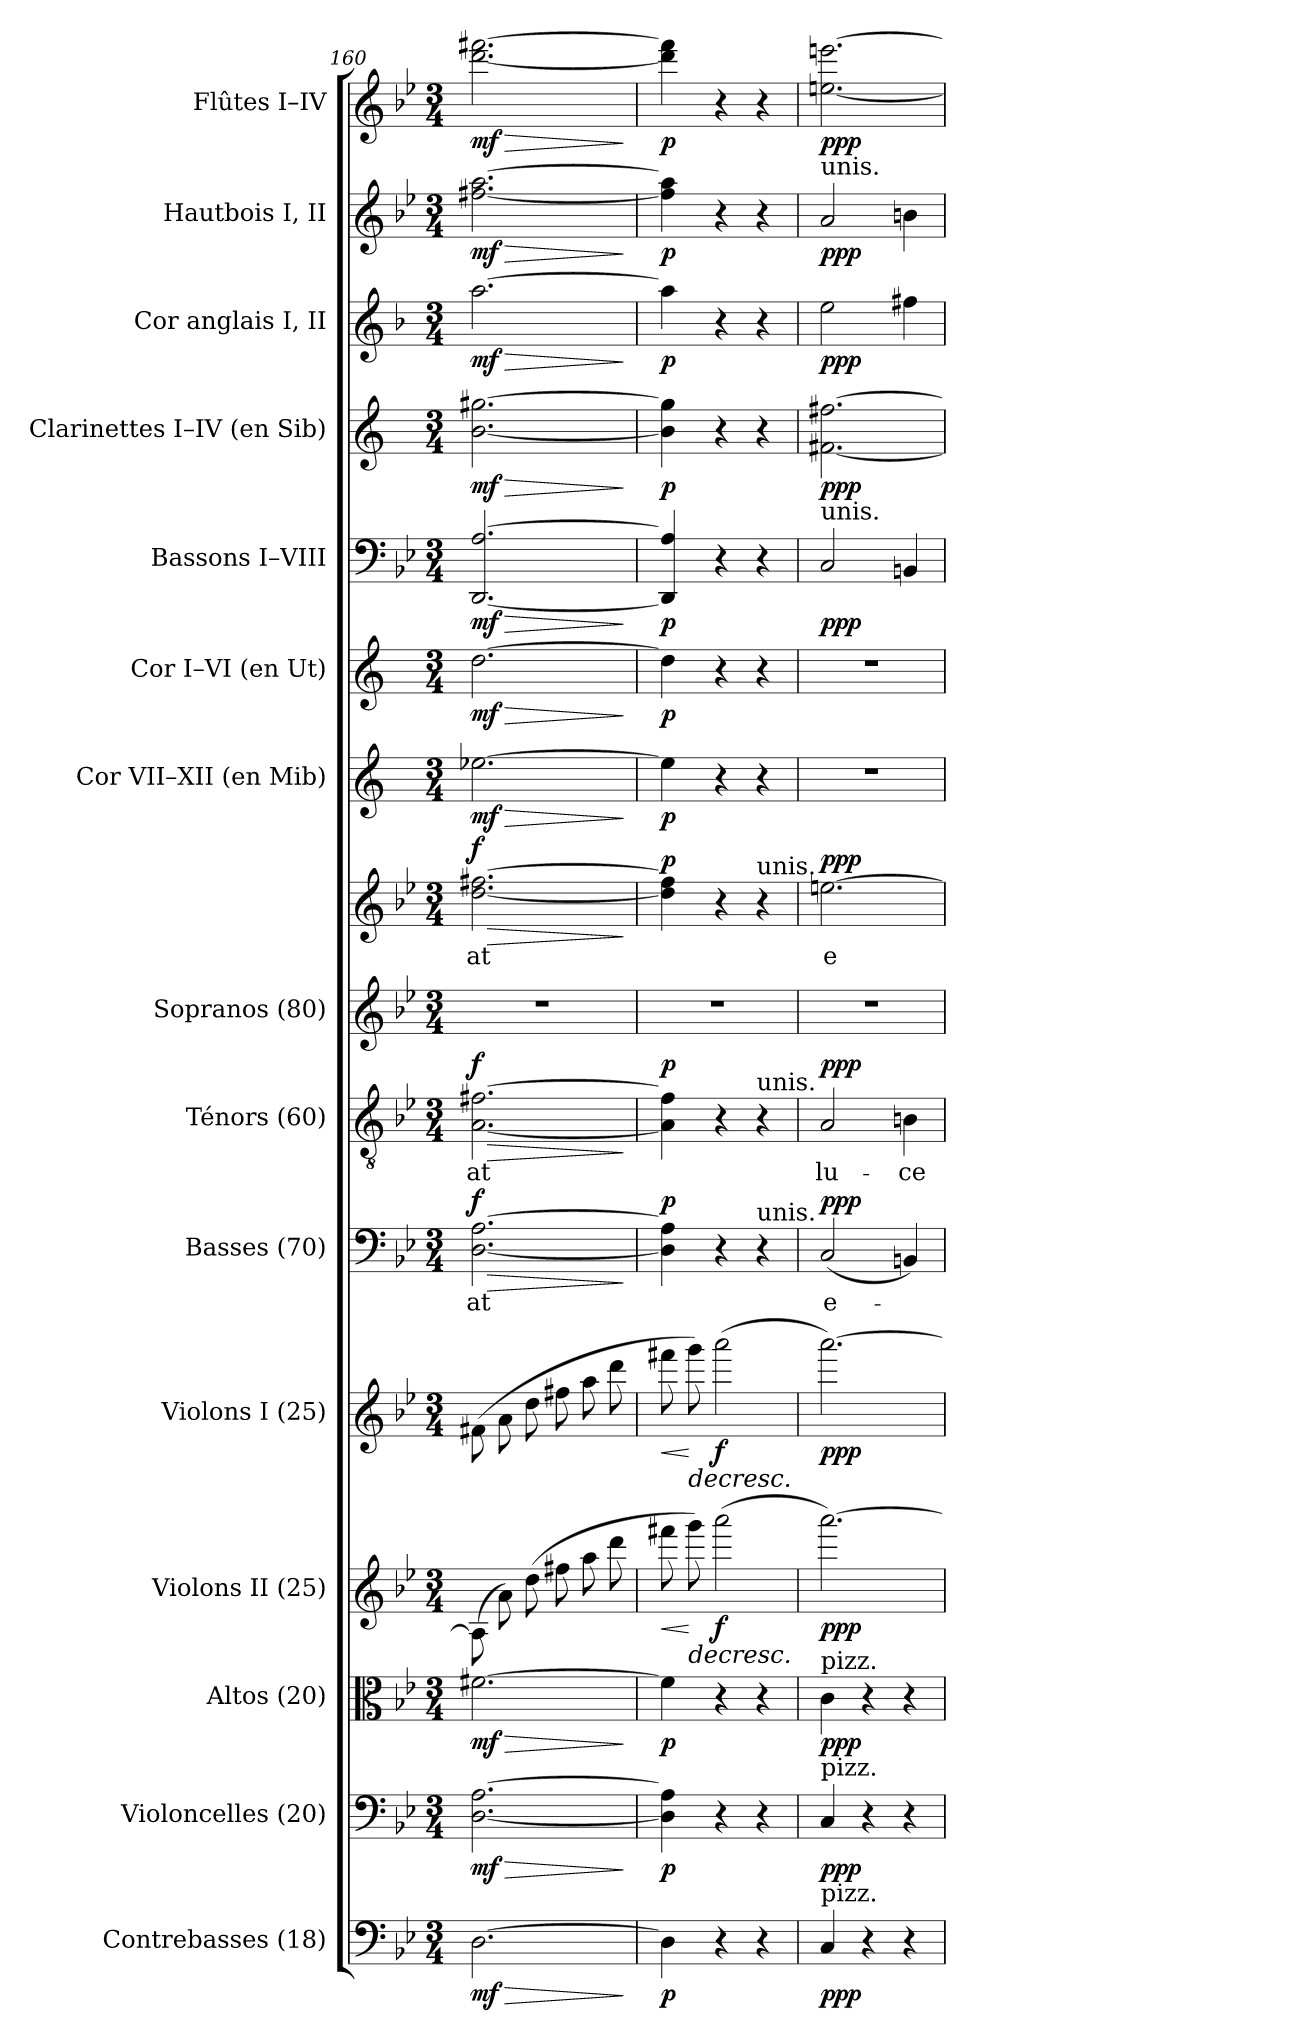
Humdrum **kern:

**kern	**dynam	**kern	**dynam	**kern	**dynam	**kern	**dynam	**kern	**dynam	**kern	**text	**dynam	**kern	**text	**dynam	**kern	**kern	**text	**dynam	**kern	**dynam	**kern	**dynam	**kern	**dynam	**kern	**dynam	**kern	**dynam	**kern	**dynam	**kern	**dynam
*part15	*part15	*part14	*part14	*part13	*part13	*part12	*part12	*part11	*part11	*part10	*part10	*part10	*part9	*part9	*part9	*part8	*part8	*part8	*part8	*part7	*part7	*part6	*part6	*part5	*part5	*part4	*part4	*part3	*part3	*part2	*part2	*part1	*part1
*staff16	*staff16	*staff15	*staff15	*staff14	*staff14	*staff13	*staff13	*staff12	*staff12	*staff11	*staff11	*staff11	*staff10	*staff10	*staff10	*staff9	*staff8	*staff8	*staff8/9	*staff7	*staff7	*staff6	*staff6	*staff5	*staff5	*staff4	*staff4	*staff3	*staff3	*staff2	*staff2	*staff1	*staff1
*I"Contrebasses (18)	*	*I"Violoncelles (20)	*	*I"Altos (20)	*	*I"Violons II (25)	*	*I"Violons I (25)	*	*I"Basses (70)	*	*	*I"Ténors (60)	*	*	*I"Sopranos (80)	*	*	*	*I"Cor VII–XII (en Mib)	*	*I"Cor I–VI (en Ut)	*	*I"Bassons I–VIII	*	*I"Clarinettes I–IV (en Sib)	*	*I"Cor anglais I, II	*	*I"Hautbois I, II	*	*I"Flûtes I–IV	*
*I'Cb.	*	*I'Vlles	*	*I'Altos	*	*I'Vns II	*	*I'Vns I	*	*I'Basses	*	*	*I'Tén.	*	*	*I'Sopr.	*	*	*	*I'Cor (Mib)	*	*I'Cor (Ut)	*	*I'Bns	*	*I'Cl. (Sib)	*	*I'C. a.	*	*I'Hb.	*	*I'Fl.	*
*clefF4	*	*clefF4	*	*clefC3	*	*clefG2	*	*clefG2	*	*clefF4	*	*	*clefGv2	*	*	*clefG2	*clefG2	*	*	*clefG2	*	*clefG2	*	*clefF4	*	*clefG2	*	*clefG2	*	*clefG2	*	*clefG2	*
*ITrd7c12	*	*	*	*	*	*	*	*	*	*	*	*	*ITrd7c12	*	*	*	*	*	*	*ITrd5c9	*	*ITrd7c12	*	*	*	*ITrd1c2	*	*ITrd4c7	*	*	*	*	*
*k[b-e-]	*	*k[b-e-]	*	*k[b-e-]	*	*k[b-e-]	*	*k[b-e-]	*	*k[b-e-]	*	*	*k[b-e-]	*	*	*k[b-e-]	*k[b-e-]	*	*	*k[b-e-a-]	*	*k[]	*	*k[b-e-]	*	*k[b-e-]	*	*k[b-e-]	*	*k[b-e-]	*	*k[b-e-]	*
*B-:	*	*B-:	*	*B-:	*	*B-:	*	*B-:	*	*B-:	*	*	*B-:	*	*	*B-:	*B-:	*	*	*E-:	*	*C:	*	*B-:	*	*B-:	*	*B-:	*	*B-:	*	*B-:	*
*M3/4	*	*M3/4	*	*M3/4	*	*M3/4	*	*M3/4	*	*M3/4	*	*	*M3/4	*	*	*M3/4	*M3/4	*	*	*M3/4	*	*M3/4	*	*M3/4	*	*M3/4	*	*M3/4	*	*M3/4	*	*M3/4	*
=160	=160	=160	=160	=160	=160	=160	=160	=160	=160	=160	=160	=160	=160	=160	=160	=160	=160	=160	=160	=160	=160	=160	=160	=160	=160	=160	=160	=160	=160	=160	=160	=160	=160
!	!LO:HP:b	!	!LO:HP:b	!	!LO:HP:b	!	!	!	!	!	!	!	!	!	!	!	!	!	!	!	!	!	!	!	!	!	!	!	!	!	!	!	!
!	!	!	!	!	!	!	!	!	!	!	!LO:LY:b:color=#000000	!LO:HP:b	!	!	!	!	!	!	!	!	!	!	!	!	!	!	!	!	!	!	!	!	!
!	!	!	!	!	!	!	!	!	!	!	!	!	!	!LO:LY:b:color=#000000	!LO:HP:b	!LO:N:vis=1	!	!	!	!	!	!	!	!	!	!	!	!	!	!	!	!	!
!	!	!	!	!	!	!	!	!	!	!	!	!	!	!	!	!	!	!LO:LY:b:color=#000000	!LO:HP:b	!	!LO:HP:b	!	!LO:HP:b	!	!LO:HP:b	!	!LO:HP:b	!	!LO:HP:b	!	!LO:HP:b	!	!LO:HP:b
[>2.DDi\	> mf	[<2.Di\ [>2.Ai	> mf	[>2.f#Xi\	> mf	(8Ai\]	.	(8f#Xi\	.	[<2.Di\ [>2.Ai	-at	> f	[<2.AAi\ [>2.F#Xi	-at	> f	2.r	[<2.ddi\ [>2.ff#Xi	-at	> f	[>2.g-Xi\	> mf	[>2.di\	> mf	[<2.DDi/ [>2.Ai	> mf	[<2.ai\ [>2.ff#Xi	> mf	[>2.ddi\	> mf	[<2.ff#Xi\ [>2.aai	> mf	[<2.dddi\ [>2.fff#Xi	> mf
.	.	.	.	.	.	8ai\)	.	8ai\	.	.	.	.	.	.	.	.	.	.	.	.	.	.	.	.	.	.	.	.	.	.	.	.	.
.	.	.	.	.	.	(8ddi\	.	8ddi\	.	.	.	.	.	.	.	.	.	.	.	.	.	.	.	.	.	.	.	.	.	.	.	.	.
.	.	.	.	.	.	8ff#Xi\	.	8ff#Xi\	.	.	.	.	.	.	.	.	.	.	.	.	.	.	.	.	.	.	.	.	.	.	.	.	.
.	.	.	.	.	.	8aai\	.	8aai\	.	.	.	.	.	.	.	.	.	.	.	.	.	.	.	.	.	.	.	.	.	.	.	.	.
.	.	.	.	.	.	8dddi\	.	8dddi\	.	.	.	.	.	.	.	.	.	.	.	.	.	.	.	.	.	.	.	.	.	.	.	.	.
.	]	.	]	.	]	.	.	.	.	.	.	]	.	.	]	.	.	.	]	.	]	.	]	.	]	.	]	.	]	.	]	.	]
!!LO:PB:g=z
=161	=161	=161	=161	=161	=161	=161	=161	=161	=161	=161	=161	=161	=161	=161	=161	=161	=161	=161	=161	=161	=161	=161	=161	=161	=161	=161	=161	=161	=161	=161	=161	=161	=161
!	!	!	!	!	!	!	!LO:HP:b	!	!LO:HP:b	!	!	!	!	!	!	!LO:N:vis=1	!	!	!	!	!	!	!	!	!	!	!	!	!	!	!	!	!
4DDi\]	p	4Di\] 4Ai]	p	4f#i\]	p	8fff#Xi\	<	8fff#Xi\	<	4Di\] 4Ai]	.	p	4AAi\] 4F#i]	.	p	2.r	4ddi\] 4ff#i]	.	p	4g-i\]	p	4di\]	p	4DDi/] 4Ai]	p	4ai\] 4ff#i]	p	4ddi\]	p	4ff#i\] 4aai]	p	4dddi\] 4fff#i]	p
!	!	!	!	!	!	!	!LO:HP:n=1:b	!	!LO:HP:n=1:b	!	!	!	!	!	!	!	!	!	!	!	!	!	!	!	!	!	!	!	!	!	!	!	!
.	.	.	.	.	.	8gggi\)	[ >	8gggi\)	[ >	.	.	.	.	.	.	.	.	.	.	.	.	.	.	.	.	.	.	.	.	.	.	.	.
4r	.	4r	.	4r	.	(2aaai\	f	(2aaai\	f	4r	.	.	4r	.	.	.	4r	.	.	4r	.	4r	.	4r	.	4r	.	4r	.	4r	.	4r	.
!	!	!	!	!	!	!	!	!	!	!	!	!	!	!	!	!	!LO:TX:a:t=unis.	!	!	!	!	!	!	!	!	!	!	!	!	!	!	!	!
!	!	!	!	!	!	!	!	!	!	!	!	!	!LO:TX:a:t=unis.	!	!	!	!	!	!	!	!	!	!	!	!	!	!	!	!	!	!	!	!
!	!	!	!	!	!	!	!	!	!	!LO:TX:a:t=unis.	!	!	!	!	!	!	!	!	!	!	!	!	!	!	!	!	!	!	!	!	!	!	!
4r	.	4r	.	4r	.	.	.	.	.	4r	.	.	4r	.	.	.	4r	.	.	4r	.	4r	.	4r	.	4r	.	4r	.	4r	.	4r	.
.	.	.	.	.	.	.	]	.	]	.	.	.	.	.	.	.	.	.	.	.	.	.	.	.	.	.	.	.	.	.	.	.	.
=162	=162	=162	=162	=162	=162	=162	=162	=162	=162	=162	=162	=162	=162	=162	=162	=162	=162	=162	=162	=162	=162	=162	=162	=162	=162	=162	=162	=162	=162	=162	=162	=162	=162
!	!	!	!	!	!	!	!	!	!	!	!LO:LY:b:color=#000000	!	!	!	!	!	!	!	!	!	!	!	!	!	!	!	!	!	!	!	!	!	!
!	!	!	!	!	!	!	!	!	!	!	!	!	!	!LO:LY:b:color=#000000	!	!LO:N:vis=1	!	!	!	!	!	!	!	!	!	!	!	!	!	!	!	!	!
!	!	!	!	!	!	!	!	!	!	!	!	!	!	!	!	!	!	!	!	!	!	!	!	!	!	!	!	!	!	!LO:TX:a:t=unis.	!	!	!
!	!	!	!	!	!	!	!	!	!	!	!	!	!	!	!	!	!	!	!	!	!	!	!	!LO:TX:a:t=unis.	!	!	!	!	!	!	!	!	!
!	!	!	!	!LO:TX:a:t=pizz.	!	!	!	!	!	!	!	!	!	!	!	!	!	!	!	!	!	!	!	!	!	!	!	!	!	!	!	!	!
!	!	!LO:TX:a:t=pizz.	!	!	!	!	!	!	!	!	!	!	!	!	!	!	!	!	!	!	!	!	!	!	!	!	!	!	!	!	!	!	!
!LO:TX:a:t=pizz.	!	!	!	!	!	!	!	!	!	!	!	!	!	!	!	!	!	!	!	!	!	!	!	!	!	!	!	!	!	!	!	!	!
!	!	!	!	!	!	!	!	!	!	!	!	!	!	!	!	!	!	!LO:LY:b:color=#000000	!	!LO:N:vis=1	!	!LO:N:vis=1	!	!	!	!	!	!	!	!	!	!	!
4CCi/	ppp	4Ci/	ppp	4ci\	ppp	[>2.aaai\)	ppp	[>2.aaai\)	ppp	(2Ci/	e-	ppp	2AAi/	lu-	ppp	2.r	[>2.eeni\	e-	ppp	2.r	.	2.r	.	2Ci/	ppp	[<2.eni\ [>2.eeni	ppp	2ai\	ppp	2ai/	ppp	[<2.eeni\ [>2.eeeni	ppp
4r	.	4r	.	4r	.	.	.	.	.	.	.	.	.	.	.	.	.	.	.	.	.	.	.	.	.	.	.	.	.	.	.	.	.
!	!	!	!	!	!	!	!	!	!	!	!	!	!	!LO:LY:b:color=#000000	!	!	!	!	!	!	!	!	!	!	!	!	!	!	!	!	!	!	!
4r	.	4r	.	4r	.	.	.	.	.	4BBni/)	.	.	4BBni\	-ce-	.	.	.	.	.	.	.	.	.	4BBni/	.	.	.	4bni\	.	4bni\	.	.	.
=	=	=	=	=	=	=	=	=	=	=	=	=	=	=	=	=	=	=	=	=	=	=	=	=	=	=	=	=	=	=	=	=	=
*-	*-	*-	*-	*-	*-	*-	*-	*-	*-	*-	*-	*-	*-	*-	*-	*-	*-	*-	*-	*-	*-	*-	*-	*-	*-	*-	*-	*-	*-	*-	*-	*-	*-
